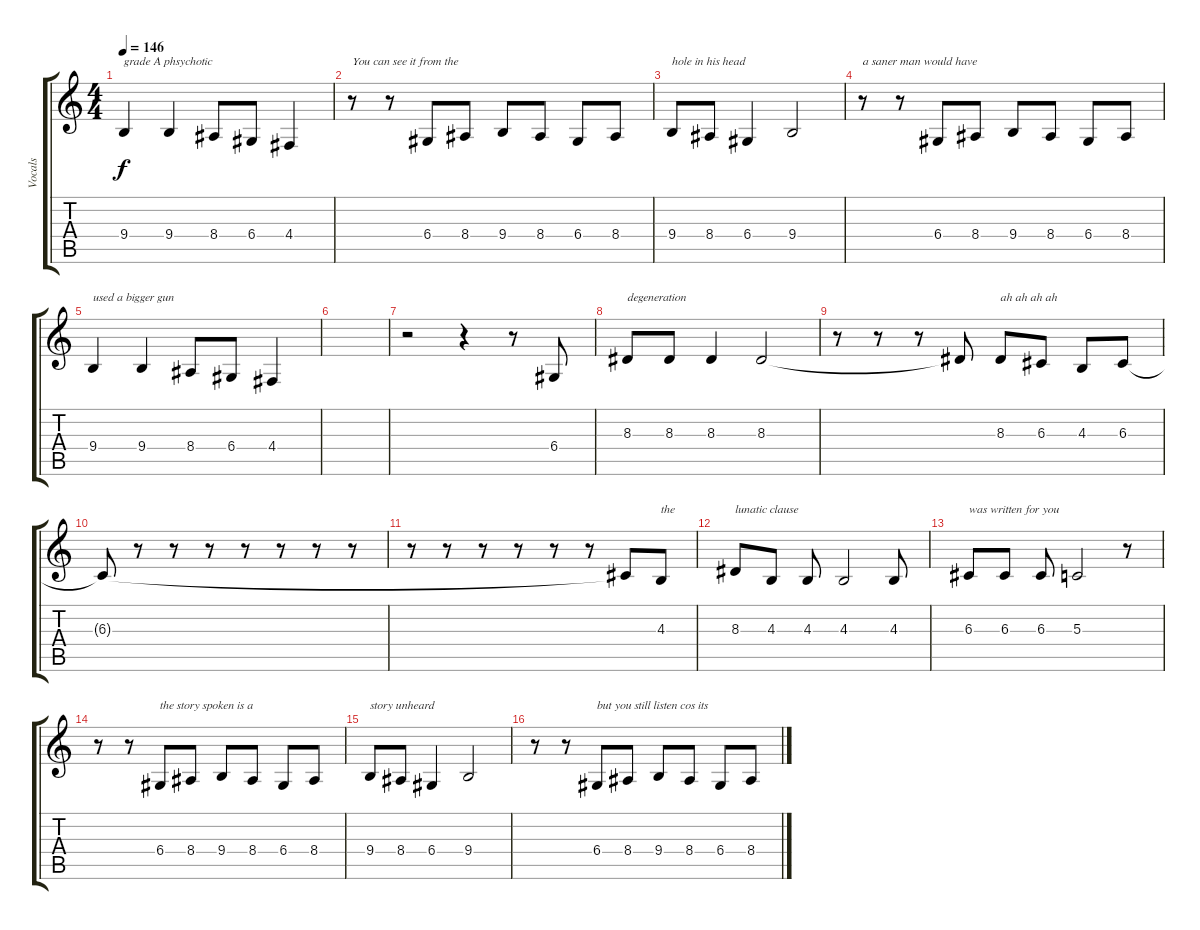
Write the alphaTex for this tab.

\track ("Vocals" "Vocals") {instrument lead2sawtooth}
\staff {score tabs}
\tuning (E4 B3 G3 D3 A2 E2) {hide}
\ts (4 4)
\tempo 146
\clef g2
\ks c
9.4.4{txt "grade A phsychotic" dy f} 9.4.4 8.4.8 6.4.8 4.4.4 |
r.8{txt "You can see it from the"} r.8 6.4.8 8.4.8 9.4.8 8.4.8 6.4.8 8.4.8 |
9.4.8{txt "hole in his head"} 8.4.8 6.4.4 9.4.2 |
r.8{txt "a saner man would have"} r.8 6.4.8 8.4.8 9.4.8 8.4.8 6.4.8 8.4.8 |
9.4.4{txt "used a bigger gun"} 9.4.4 8.4.8 6.4.8 4.4.4 |
|
r.2 r.4 r.8 6.4.8 |
8.3.8{txt "degeneration"} 8.3.8 8.3.4 8.3.2 |
r.8 r.8 r.8 8.3{t}.8 8.3.8{txt "ah ah ah ah"} 6.3.8 4.3.8 6.3.8 |
6.3{t}.8 r.8 r.8 r.8 r.8 r.8 r.8 r.8 |
r.8 r.8 r.8 r.8 r.8 r.8 6.3{t}.8 4.3.8{txt "the"} |
8.3.8{txt "lunatic clause"} 4.3.8 4.3.8 4.3.2 4.3.8 |
6.3.8{txt "was written for you"} 6.3.8 6.3.8 5.3.2 r.8 |
r.8 r.8 6.4.8{txt "the story spoken is a "} 8.4.8 9.4.8 8.4.8 6.4.8 8.4.8 |
9.4.8{txt "story unheard"} 8.4.8 6.4.4 9.4.2 |
r.8 r.8 6.4.8{txt "but you still listen cos its"} 8.4.8 9.4.8 8.4.8 6.4.8 8.4.8
